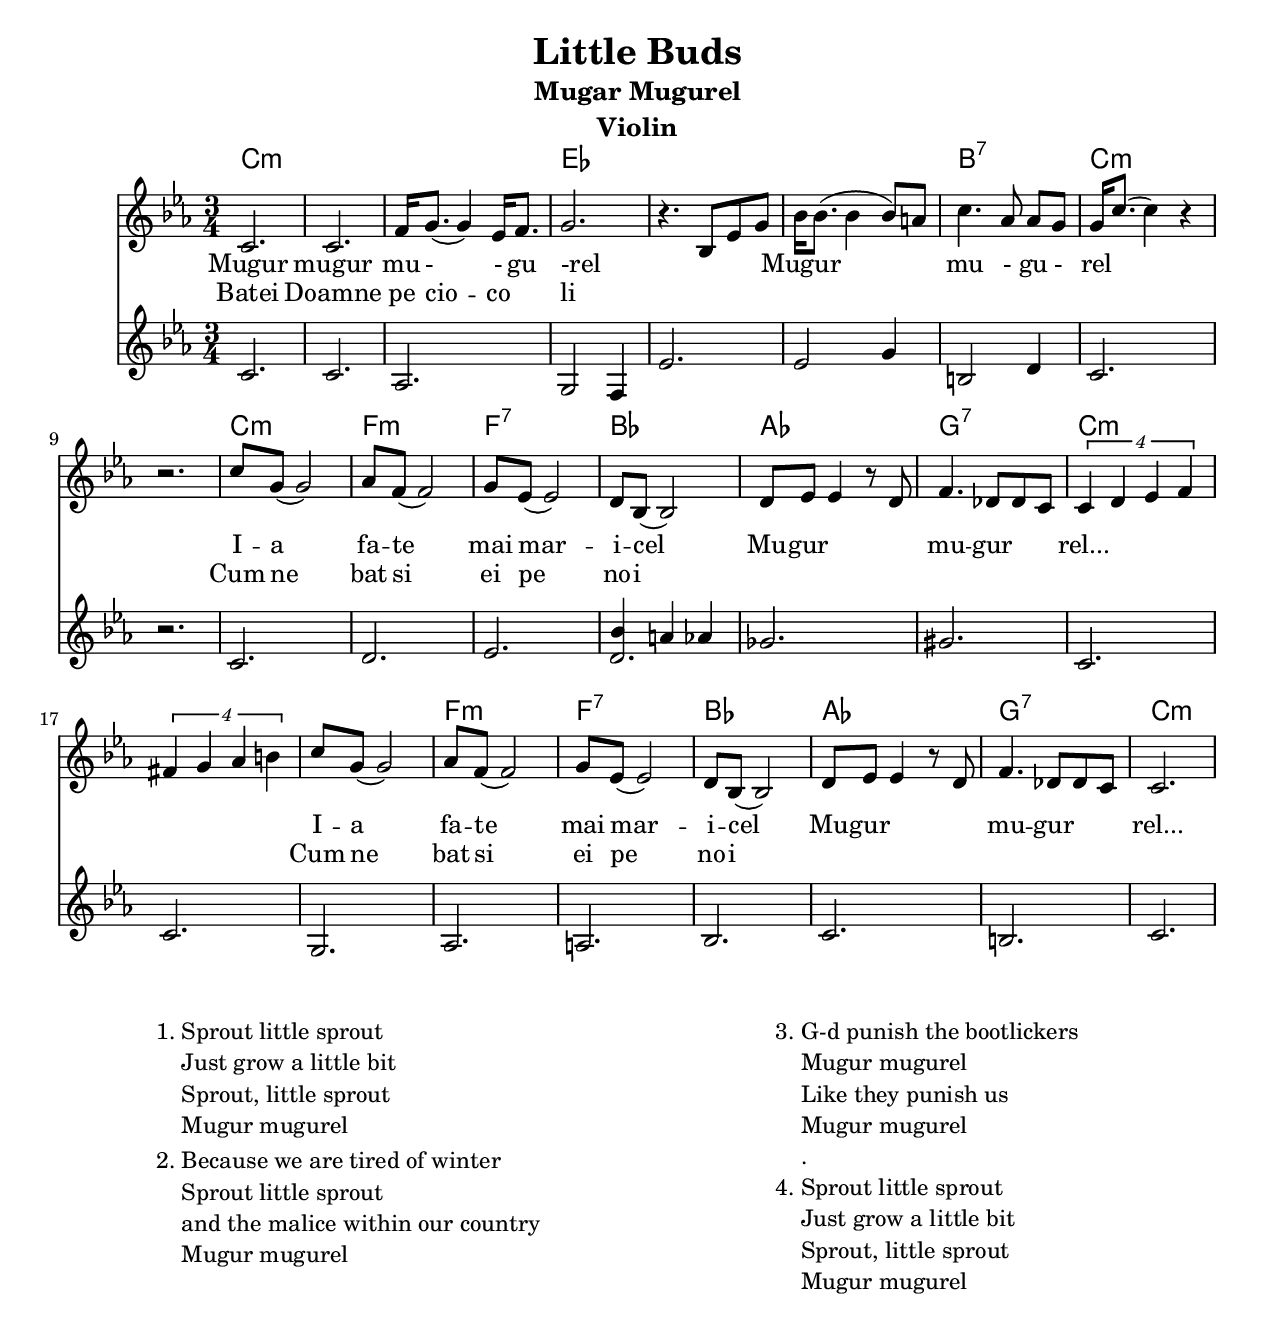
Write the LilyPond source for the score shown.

\version "2.18.0"
\include "english.ly"
\paper{
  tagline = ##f
  print-all-headers = ##t
  #(set-paper-size "letter")
}
date = #(strftime "%d-%m-%Y" (localtime (current-time)))

%\markup{ \italic{ " Updated " \date  }  }

%\markup{ Got something to say? }

global = {
  \clef treble
  \key d \minor
  \time 3/4
  \set Score.markFormatter = #format-mark-box-alphabet
}

%#################################### Melody ########################
melody = \transpose d c\relative c' {
  \global
  %\partial 16*3 a16 d f   %lead in notes

  d2.
  d2.
  g16 a8.(a4) f16 [g8.]|
  a2.

  r4. c,8 f a|
  c16 c8.(c4 c8) [b]|
  d4. bf8 bf [a]
  a16 d8.(d4) r|
  r2.
  %b
  d8 a(a2)
  bf8 g(g2)
  a8 f(f2)
  e8 c(c2)

  e8 f f4 r8 e
  g4. ef8 ef d|
  \tuplet 4/3 {d4 e f g}
  \tuplet 4/3 {gs4 a bf cs}

  d8 a(a2)
  bf8 g(g2)
  a8 f(f2)
  e8 c(c2)

  e8 f f4 r8 e|
  g4. ef8 ef d
  d2.  % measure 24
  %r2.

}
%################################# Lyrics #####################
\addlyrics{
  Mugur mugur mu - - gu -rel
  _ _ _  Mugur \skip2 \skip2  mu -  gu -  rel
  \skip1
  I -- a fa -- te mai mar -- i -- cel
  Mu -- gur \skip2 \skip2  mu -- gur \skip2 \skip2  rel...
  \repeat unfold 7{\skip 2}
  I -- a fa -- te mai mar -- i -- cel
  Mu -- gur \skip2 \skip2  mu -- gur \skip2 \skip2  rel...
}
\addlyrics{
  Batei Doamne pe cio -- co  \skip 2 li
  \repeat unfold 12{\skip 2}
  Cum ne bat si ei pe no -- i
  \repeat unfold 16{\skip 2}
  Cum ne bat si ei pe no -- i

}
bass = \transpose d c\relative c'{
  \global
  %\clef bass
  d2.
  d2.
  bf2.
  a2 g4
  f'2.
  f2 a4
  cs,2 e4
  d2.
  r2.

  d2.
  e2.
  f2.
  <<
    {e2. } %e2 r %   more stuff here
    {c'4 b bf}
  >>
  af2.
  as2.
  d,2.
  d2.
  a2.
  bf2.
  b2.
  c2.
  d2.
  cs2.
  d2.

}



%################################# Chords #######################
harmonies = \transpose d c \chordmode {
  d2.*3:m
  f2.*3
  cs2.:7
  d2.:m
  s2.
  %b Ia Fate etc
  d2.:m
  g2.:m
  g2.:7
  c2.
  bf2.
  a2.:7
  d2.*3:m
  g2.:m
  g2.:7
  c2.
  bf2.
  a2.:7
  d2.:m

}

\score {
  <<
    \new ChordNames {
      \set chordChanges = ##f
      \harmonies
    }
    \new Staff  \melody
    \new Staff  \bass
  >>
  \header{
    title= "Little Buds"
    subtitle="Mugar Mugurel"
    composer= ""
    instrument = "Violin"
    arranger= ""
  }
  \midi{\tempo 4 = 120}
  \layout{indent = 1.0\cm}
}

% more verses:
\markup{}
\markup {
  \fill-line {
    \hspace #0.1 % distance from left margin
    \column {
      \line {
        "1."
        \column {
          "Sprout little sprout"
          "Just grow a little bit"
          "Sprout, little sprout"
          "Mugur mugurel"
        }
      }
      \hspace #0.2 % vertical distance between verses
      \line {
        "2."
        \column {
          "Because we are tired of winter"
          "Sprout little sprout"
          "and the malice within our country"
          "Mugur mugurel"
        }
      }

    }
    \hspace #0.1  % horiz. distance between columns
    \column {
      \line {
        "3."
        \column {
          "G-d punish the bootlickers"
          "Mugur mugurel"
          "Like they punish us"
          "Mugur mugurel".
        }
      }
      \hspace #0.2 % distance between verses
      \line {
        "4."
        \column {
          "Sprout little sprout"
          "Just grow a little bit"
          "Sprout, little sprout"
          "Mugur mugurel"
        }
      }

    }
    \hspace #0.1 % distance to right margin
  }
}


%{
http://lyricstranslate.com/en/mugur-mugurel-sprout-you-little-sprout.html
Mugur, mugur, mugurel,
Mugur, mugurel,
Ia fă-te mai măricel,
Mugur, mugurel,
Ia fă-te mai măricel,
Mugur, mugurel.

Că ne-am săturat de iarnă,
Mugur, mugurel,
Și de răutate-n țară,
Mugur, mugurel,
Și de răutate-n țară,
Mugur, mugurel.

Bate-i, Doamne, pe ciocoi,
Mugur, mugurel,
Cum ne bat și ei pe noi,
Mugur, mugurel,
Cum ne bat și ei pe noi,
Mugur, mugurel.

Mugur, mugur, mugurel,
Mugur, mugurel,
Ia fă-te mai măricel,
Mugur, mugurel,
Ia fă-te mai măricel,
Mugur, mugurel.

%}